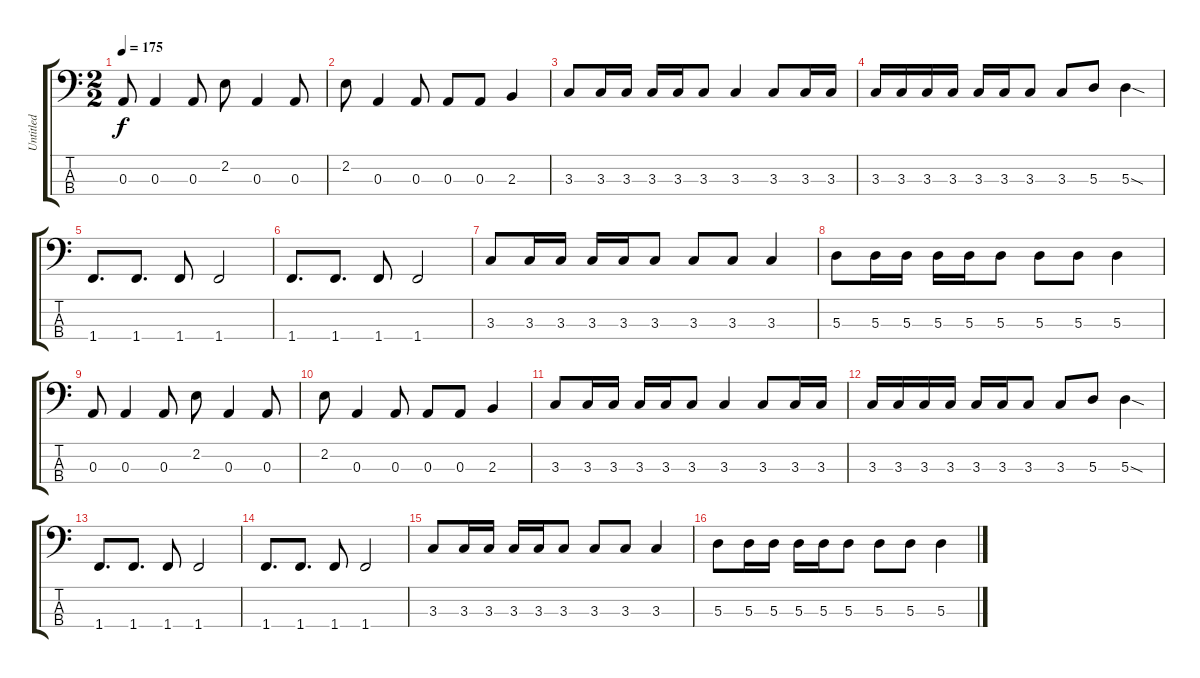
\track ("Untitled" "Untitled") {instrument electricbasspick}
\staff {score tabs}
\tuning (G2 D2 A1 E1) {hide}
\ts (2 2)
\tempo 175
\clef f4
\ks c
0.3.8{dy f} 0.3.4 0.3.8 2.2.8 0.3.4 0.3.8 |
2.2.8 0.3.4 0.3.8 0.3.8 0.3.8 2.3.4 |
3.3.8 3.3.16 3.3.16 3.3.16 3.3.16 3.3.8 3.3.4 3.3.8 3.3.16 3.3.16 |
3.3.16 3.3.16 3.3.16 3.3.16 3.3.16 3.3.16 3.3.8 3.3.8 5.3.8 5.3{sod}.4 |
1.4.8{d} 1.4.8{d} 1.4.8 1.4.2 |
1.4.8{d} 1.4.8{d} 1.4.8 1.4.2 |
3.3.8 3.3.16 3.3.16 3.3.16 3.3.16 3.3.8 3.3.8 3.3.8 3.3.4 |
5.3.8 5.3.16 5.3.16 5.3.16 5.3.16 5.3.8 5.3.8 5.3.8 5.3.4 |
0.3.8 0.3.4 0.3.8 2.2.8 0.3.4 0.3.8 |
2.2.8 0.3.4 0.3.8 0.3.8 0.3.8 2.3.4 |
3.3.8 3.3.16 3.3.16 3.3.16 3.3.16 3.3.8 3.3.4 3.3.8 3.3.16 3.3.16 |
3.3.16 3.3.16 3.3.16 3.3.16 3.3.16 3.3.16 3.3.8 3.3.8 5.3.8 5.3{sod}.4 |
1.4.8{d} 1.4.8{d} 1.4.8 1.4.2 |
1.4.8{d} 1.4.8{d} 1.4.8 1.4.2 |
3.3.8 3.3.16 3.3.16 3.3.16 3.3.16 3.3.8 3.3.8 3.3.8 3.3.4 |
5.3.8 5.3.16 5.3.16 5.3.16 5.3.16 5.3.8 5.3.8 5.3.8 5.3.4
